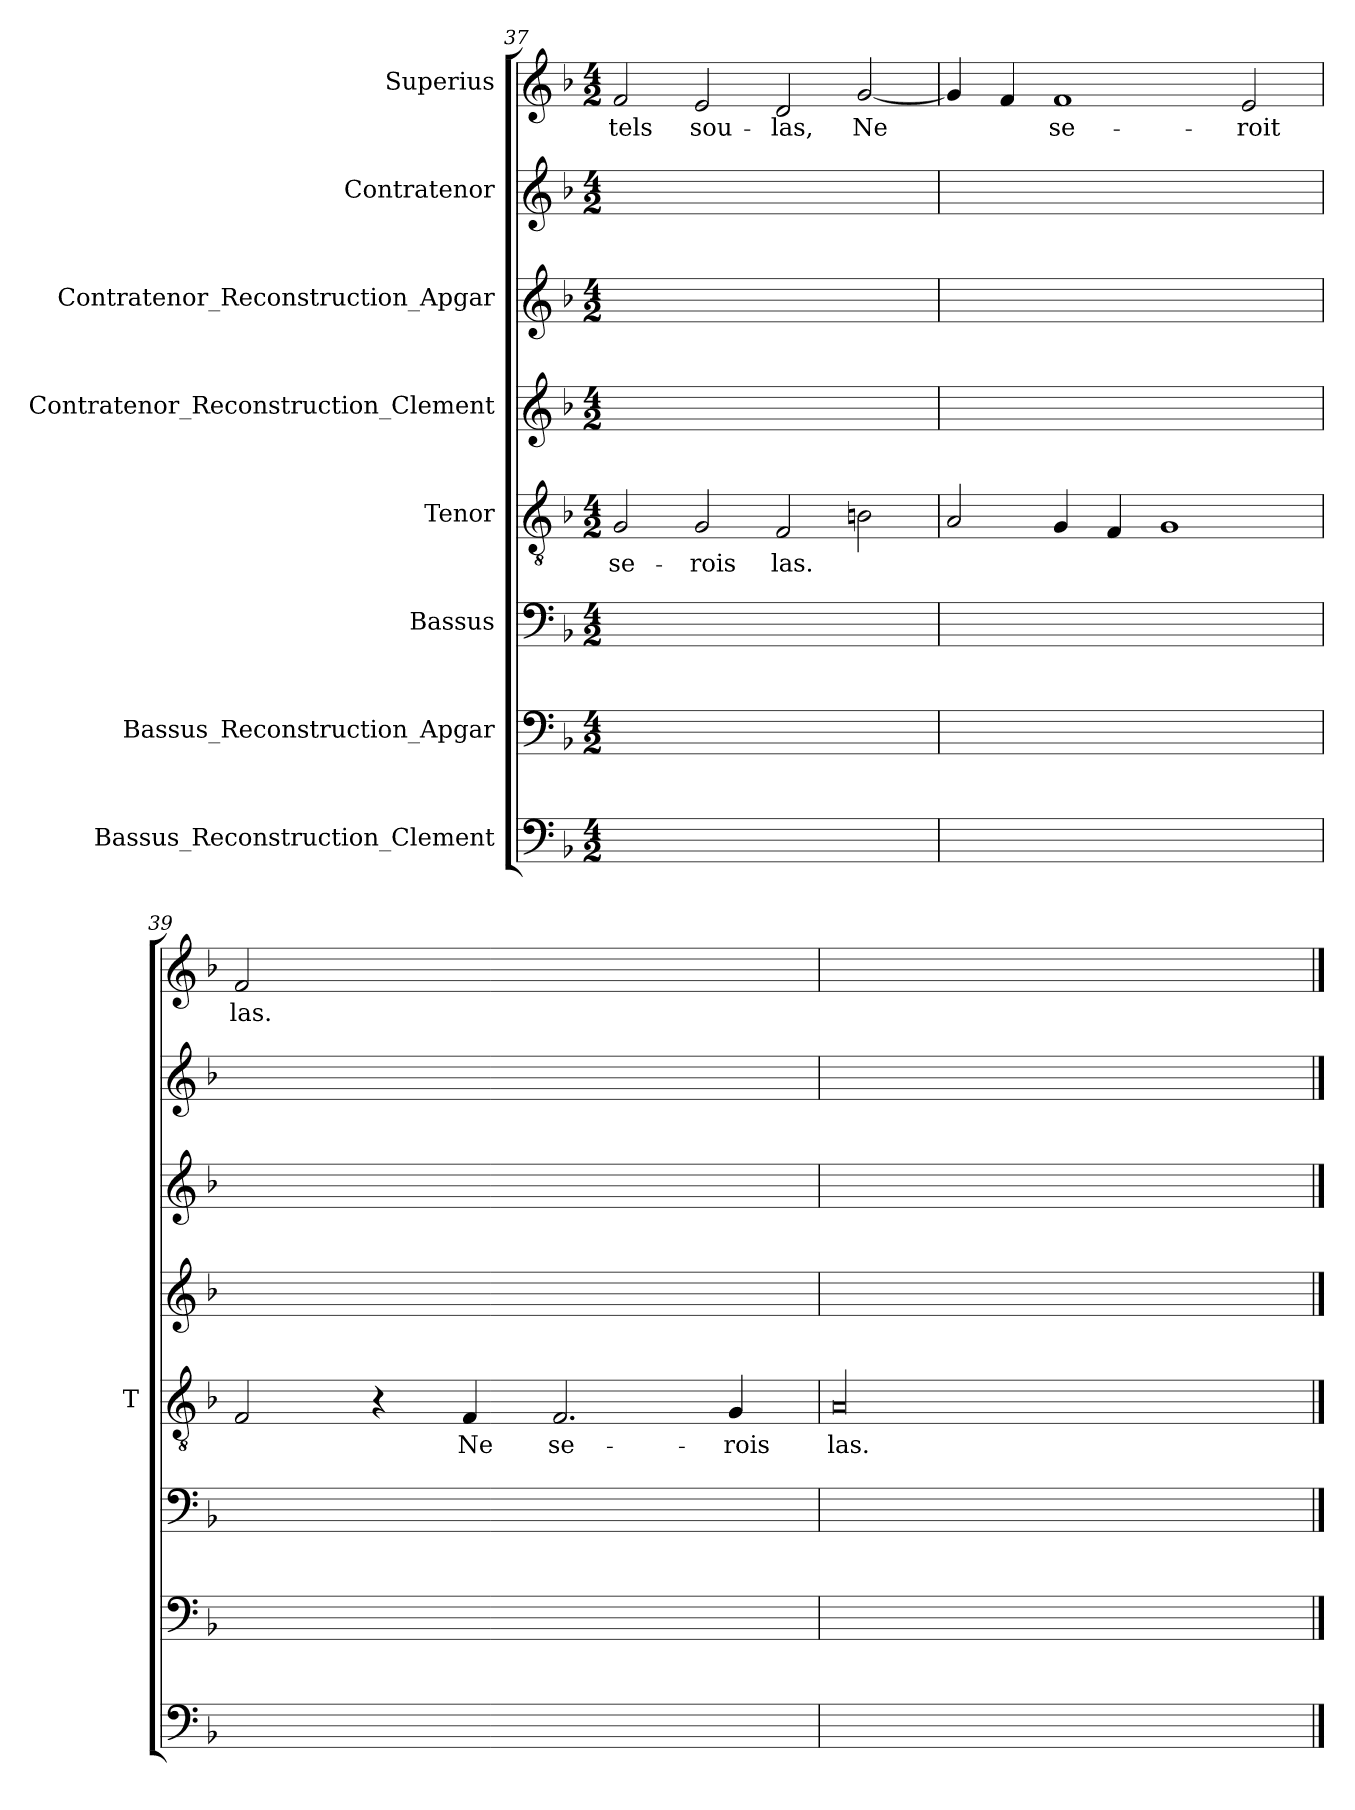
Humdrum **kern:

**kern	**kern	**kern	**kern	**text	**kern	**kern	**kern	**kern	**text
*part8	*part7	*part6	*part5	*part5	*part4	*part3	*part2	*part1	*part1
*staff8	*staff7	*staff6	*staff5	*staff5	*staff4	*staff3	*staff2	*staff1	*staff1
*I"Bassus_Reconstruction_Clement	*I"Bassus_Reconstruction_Apgar	*I"Bassus	*I"Tenor	*	*I"Contratenor_Reconstruction_Clement	*I"Contratenor_Reconstruction_Apgar	*I"Contratenor	*I"Superius	*
*	*	*	*I'T	*	*	*	*	*	*
*clefF4	*clefF4	*clefF4	*clefGv2	*	*clefG2	*clefG2	*clefG2	*clefG2	*
*k[b-]	*k[b-]	*k[b-]	*k[b-]	*	*k[b-]	*k[b-]	*k[b-]	*k[b-]	*
*M4/2	*M4/2	*M4/2	*M4/2	*	*M4/2	*M4/2	*M4/2	*M4/2	*
=37	=37	=37	=37	=37	=37	=37	=37	=37	=37
0ryy	0ryy	0ryy	2G	se-	0ryy	0ryy	0ryy	2f	-tels
.	.	.	2G	-rois	.	.	.	2e	sou-
.	.	.	2F	-las.	.	.	.	2d	-las,
.	.	.	2B	.	.	.	.	[2g	-Ne
=38	=38	=38	=38	=38	=38	=38	=38	=38	=38
0ryy	0ryy	0ryy	2A	.	0ryy	0ryy	0ryy	4g]	.
.	.	.	.	.	.	.	.	4f	.
.	.	.	4G	.	.	.	.	1f	se-
.	.	.	4F	.	.	.	.	.	.
.	.	.	1G	.	.	.	.	.	.
.	.	.	.	.	.	.	.	2e	-roit
=39	=39	=39	=39	=39	=39	=39	=39	=39	=39
0ryy	0ryy	0ryy	2F	.	0ryy	0ryy	0ryy	2f	-las.
.	.	.	4r	.	.	.	.	1.ryy	.
.	.	.	4F	-Ne	.	.	.	.	.
.	.	.	2.F	se-	.	.	.	.	.
.	.	.	4G	-rois	.	.	.	.	.
=40	=40	=40	=40	=40	=40	=40	=40	=40	=40
00ryy	00ryy	00ryy	00A	-las.	00ryy	00ryy	00ryy	00ryy	.
==	==	==	==	==	==	==	==	==	==
*-	*-	*-	*-	*-	*-	*-	*-	*-	*-
